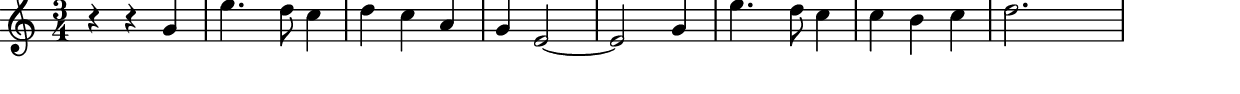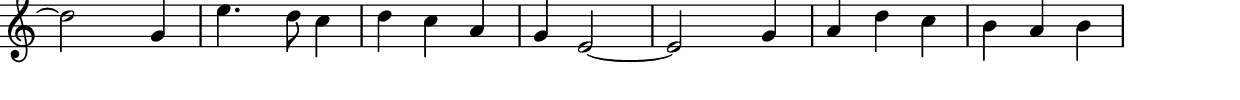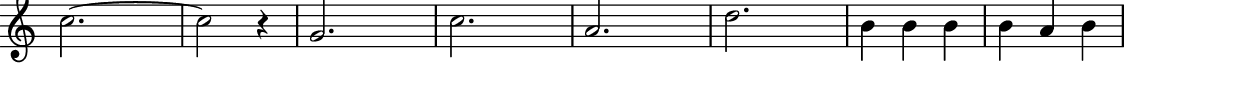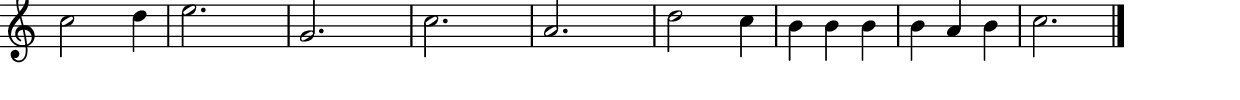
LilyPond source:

% MusicXML to Lilypond converter by Kovi

szovegAAA = \lyricmode {  "My" "Bon" -- "nie" "lies" "o" -- "ver" "the" "o" -- "cean," "My" "Bon" -- "nie" "lies" "o" -- "ver" "the" "sea," "My" "Bon" -- "nie" "lies" "o" -- "ver" "the" "o" -- "cean," "Oh" "bring" "back" "my" "Bon" -- "nie" "to" "me." "Bring" "back," "bring" "back," "Oh" "bring" "back" "my" "Bon" -- "nie" "to" "me" --  \skip 4 "bring" "back," "bring" "back," "Oh" "bring" "back" "my" "Bon" -- "nie" "to" "me."  }

% Analyzing...
% 1 parts
% 1 Staff
% forceBassClefActive = 
melody = {
% 66 notes in the part
% 1 voices

\new Staff
\new Voice {
% 66 notes
% 32 mesaures

% Measure 1
\clef "treble"
\key c \major
\time 3/4 
r4 r4 g'4 
% Measure 2
e''4. d''8 c''4 
% Measure 3
d''4 c''4 a'4 
% Measure 4
g'4 e'2~ 
% Measure 5
e'2 g'4 
% Measure 6
e''4. d''8 c''4 
% Measure 7
c''4 b'4 c''4 
% Measure 8
d''2.~ 
% Measure 9
d''2 g'4 
% Measure 10
e''4. d''8 c''4 
% Measure 11
d''4 c''4 a'4 
% Measure 12
g'4 e'2~ 
% Measure 13
e'2 g'4 
% Measure 14
a'4 d''4 c''4 
% Measure 15
b'4 a'4 b'4 
% Measure 16
\break
c''2.~ 
% Measure 17
c''2 r4 
% Measure 18
g'2. 
% Measure 19
c''2. 
% Measure 20
a'2. 
% Measure 21
d''2. 
% Measure 22
b'4 b'4 b'4 
% Measure 23
b'4 a'4 b'4 
% Measure 24
c''2 d''4 
% Measure 25
e''2. 
% Measure 26
g'2. 
% Measure 27
c''2. 
% Measure 28
a'2. 
% Measure 29
d''2 c''4 
% Measure 30
b'4 b'4 b'4 
% Measure 31
b'4 a'4 b'4 
% Measure 32
c''2. \bar "|." 
} % voice
} % melody


harmonies = \chordmode {
% 27 chords
\germanChords
s4 s4 s4 c4 s4 s4 f4 s4 s4 c4 s4 s4 s4 s4 s4 c4 s4 s4 g4 s4 s4 d4:m s4 s4 g4 s4 s4 c4 s4 s4 f4 s4 s4 c4 s4 s4 a4:m s4 s4 f4 s4 s4 g4:7 s4 s4 c4 s4 s4 s4 s4 s4 g4 s4 s4 c4 s4 s4 f4 s4 s4 g4 s4 s4 g4:7 s4 s4 s4 s4 s4 c4 s4 s4 c4 s4 s4 g4 s4 s4 c4 s4 s4 f4 s4 s4 g4 s4 s4 g4:7 s4 s4 s4 s4 s4 c4
}

\include "../../definitions.ly"
